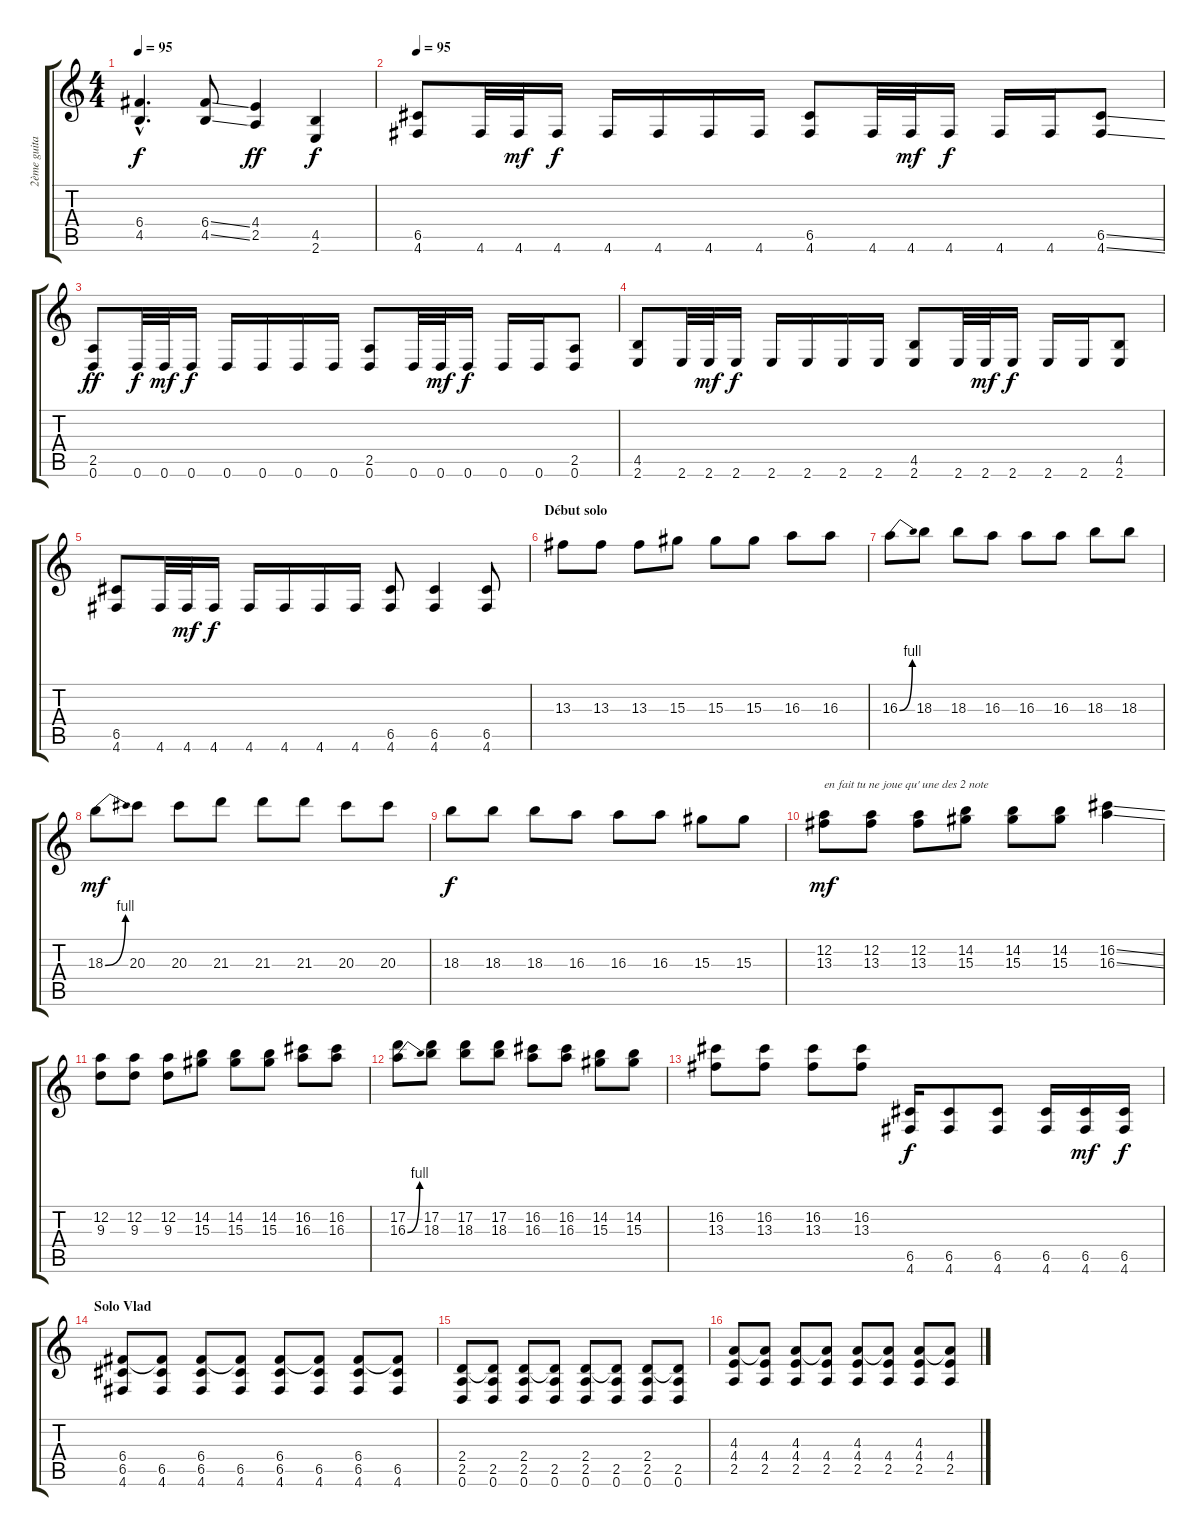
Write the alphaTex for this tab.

\track ("2ème guitare" "2ème guita") {instrument overdrivenguitar}
\staff {score tabs}
\tuning (D4 A3 F3 C3 G2 D2) {hide}
\ts (4 4)
\tempo 95
\clef g2
\ks c
(6.4{hac} 4.5{hac}).4{d dy f} (6.4{ss} 4.5{ss}).8 (4.4 2.5).4{dy ff} (4.5 2.6).4{dy f} |
\tempo 95
(6.5 4.6).8 4.6.32 4.6.32{dy mf} 4.6.16{dy f} 4.6.16 4.6.16 4.6.16 4.6.16 (6.5 4.6).8 4.6.32 4.6.32{dy mf} 4.6.16{dy f} 4.6.16 4.6.16 (6.5{ss} 4.6{ss}).8 |
(2.5 0.6).8{dy ff} 0.6.32{dy f} 0.6.32{dy mf} 0.6.16{dy f} 0.6.16 0.6.16 0.6.16 0.6.16 (2.5 0.6).8 0.6.32 0.6.32{dy mf} 0.6.16{dy f} 0.6.16 0.6.16 (2.5 0.6).8 |
(4.5 2.6).8 2.6.32 2.6.32{dy mf} 2.6.16{dy f} 2.6.16 2.6.16 2.6.16 2.6.16 (4.5 2.6).8 2.6.32 2.6.32{dy mf} 2.6.16{dy f} 2.6.16 2.6.16 (4.5 2.6).8 |
(6.5 4.6).8 4.6.32 4.6.32{dy mf} 4.6.16{dy f} 4.6.16 4.6.16 4.6.16 4.6.16 (6.5 4.6).8 (6.5 4.6).4 (6.5 4.6).8 |
\section ("" "Début solo")
13.3.8{volume 13 balance 8} 13.3.8 13.3.8 15.3.8 15.3.8 15.3.8 16.3.8 16.3.8 |
16.3{be (bend 0 0 60 4)}.8 18.3.8 18.3.8 16.3.8 16.3.8 16.3.8 18.3.8 18.3.8 |
18.3{be (bend 0 0 60 4)}.8{dy mf} 20.3.8 20.3.8 21.3.8 21.3.8 21.3.8 20.3.8 20.3.8 |
18.3.8{dy f} 18.3.8 18.3.8 16.3.8 16.3.8 16.3.8 15.3.8 15.3.8 |
(12.2 13.3).8{txt "en fait tu ne joue qu' une des 2 note" dy mf} (12.2 13.3).8 (12.2 13.3).8 (14.2 15.3).8 (14.2 15.3).8 (14.2 15.3).8 (16.2{ss} 16.3{ss}).4 |
(12.2 9.3).8 (12.2 9.3).8 (12.2 9.3).8 (14.2 15.3).8 (14.2 15.3).8 (14.2 15.3).8 (16.2 16.3).8 (16.2 16.3).8 |
(17.2 16.3{be (bend 0 0 60 4)}).8 (17.2 18.3).8 (17.2 18.3).8 (17.2 18.3).8 (16.2 16.3).8 (16.2 16.3).8 (14.2 15.3).8 (14.2 15.3).8 |
(16.2 13.3).8 (16.2 13.3).8 (16.2 13.3).8 (16.2 13.3).8 (6.5 4.6).16{dy f volume 13 instrument distortionguitar} (6.5 4.6).8 (6.5 4.6).8 (6.5 4.6).16 (6.5 4.6).16{dy mf} (6.5 4.6).16{dy f} |
\section ("" "Solo Vlad")
(6.4 6.5 4.6).8{volume 13 balance 8} (6.4{t} 6.5 4.6).8 (6.4 6.5 4.6).8 (6.4{t} 6.5 4.6).8 (6.4 6.5 4.6).8 (6.4{t} 6.5 4.6).8 (6.4 6.5 4.6).8 (6.4{t} 6.5 4.6).8 |
(2.4 2.5 0.6).8 (2.4{t} 2.5 0.6).8 (2.4 2.5 0.6).8 (2.4{t} 2.5 0.6).8 (2.4 2.5 0.6).8 (2.4{t} 2.5 0.6).8 (2.4 2.5 0.6).8 (2.4{t} 2.5 0.6).8 |
(4.3 4.4 2.5).8 (4.3{t} 4.4 2.5).8 (4.3 4.4 2.5).8 (4.3{t} 4.4 2.5).8 (4.3 4.4 2.5).8 (4.3{t} 4.4 2.5).8 (4.3 4.4 2.5).8 (4.3{t} 4.4 2.5).8
